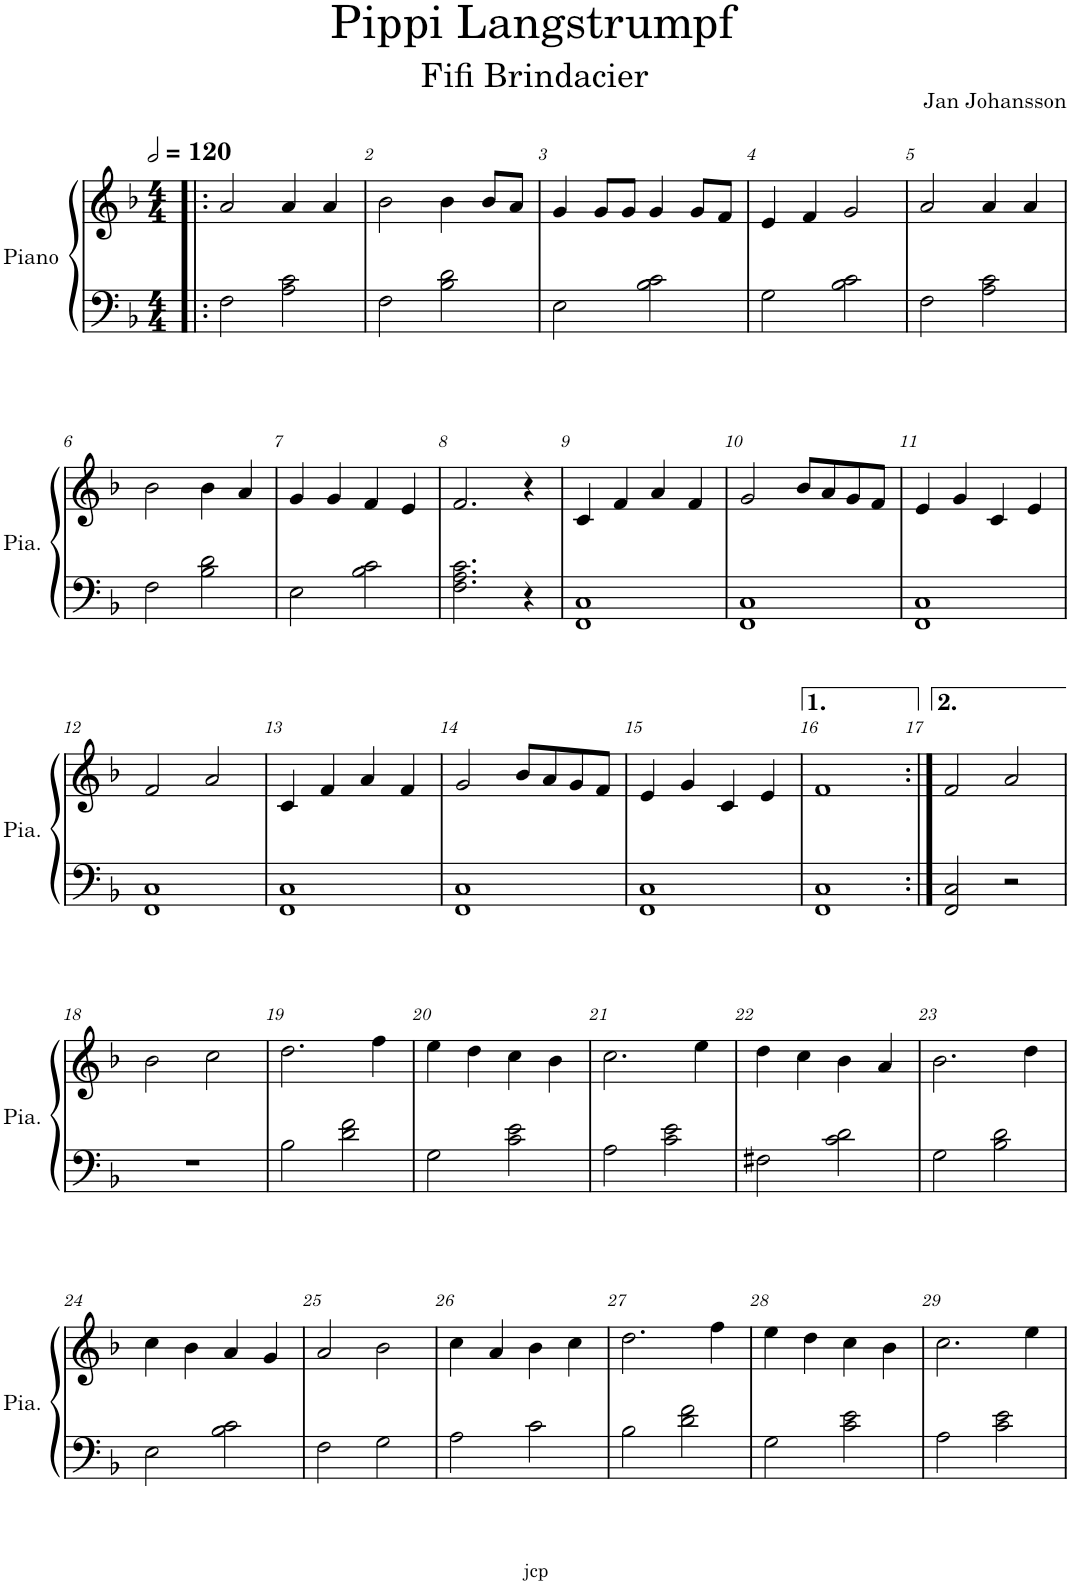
**kern	**kern
*part1	*part1
*staff2	*staff1
*I"Piano	*
*I'Pia.	*
*clefF4	*clefG2
*k[b-]	*k[b-]
*M4/4	*M4/4
*MM240	*MM240
=1!|:	=1!|:
2F\	2a/
2A\ 2c\	4a/
.	4a/
=2	=2
2F\	2b-\
2B-\ 2d\	4b-\
.	8b-/L
.	8a/J
=3	=3
2E\	4g/
.	8g/L
.	8g/J
2B-\ 2c\	4g/
.	8g/L
.	8f/J
=4	=4
2G\	4e/
.	4f/
2B-\ 2c\	2g/
=5	=5
2F\	2a/
2A\ 2c\	4a/
.	4a/
!!LO:LB:g=z
=6	=6
2F\	2b-\
2B-\ 2d\	4b-\
.	4a/
=7	=7
2E\	4g/
.	4g/
2B-\ 2c\	4f/
.	4e/
=8	=8
2.F\ 2.A\ 2.c\	2.f/
4r	4r
=9	=9
1FF 1C	4c/
.	4f/
.	4a/
.	4f/
=10	=10
1FF 1C	2g/
.	8b-/L
.	8a/
.	8g/
.	8f/J
=11	=11
1FF 1C	4e/
.	4g/
.	4c/
.	4e/
!!LO:LB:g=z
=12	=12
1FF 1C	2f/
.	2a/
=13	=13
1FF 1C	4c/
.	4f/
.	4a/
.	4f/
=14	=14
1FF 1C	2g/
.	8b-/L
.	8a/
.	8g/
.	8f/J
=15	=15
1FF 1C	4e/
.	4g/
.	4c/
.	4e/
=16	=16
1FF 1C	1f
=17:|!	=17:|!
2FF/ 2C/	2f/
2r	2a/
!!LO:LB:g=z
=18	=18
1r	2b-\
.	2cc\
=19	=19
2B-\	2.dd\
2d\ 2f\	.
.	4ff\
=20	=20
2G\	4ee\
.	4dd\
2c\ 2e\	4cc\
.	4b-\
=21	=21
2A\	2.cc\
2c\ 2e\	.
.	4ee\
=22	=22
2F#X\	4dd\
.	4cc\
2c\ 2d\	4b-\
.	4a/
=23	=23
2G\	2.b-\
2B-\ 2d\	.
.	4dd\
!!LO:LB:g=z
=24	=24
2E\	4cc\
.	4b-\
2B-\ 2c\	4a/
.	4g/
=25	=25
2F\	2a/
2G\	2b-\
=26	=26
2A\	4cc\
.	4a/
2c\	4b-\
.	4cc\
=27	=27
2B-\	2.dd\
2d\ 2f\	.
.	4ff\
=28	=28
2G\	4ee\
.	4dd\
2c\ 2e\	4cc\
.	4b-\
=29	=29
2A\	2.cc\
2c\ 2e\	.
.	4ee\
=	=
*-	*-
